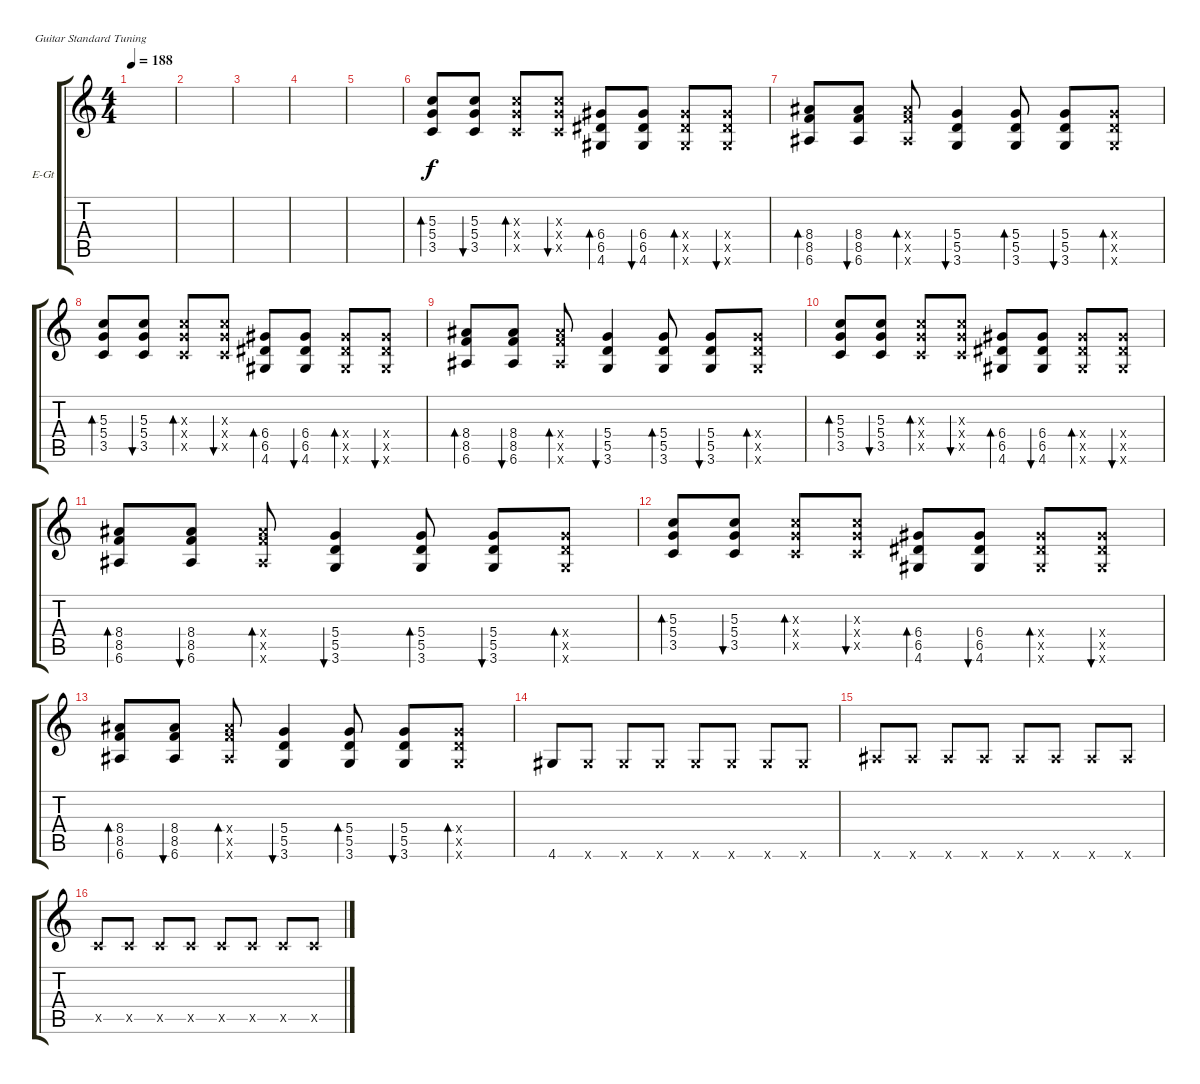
\defaultSystemsLayout 4
\bracketExtendMode groupsimilarinstruments
\firstSystemTrackNameOrientation horizontal
\otherSystemsTrackNameOrientation horizontal
\track ("Крамар наверно" "E-Gt") {instrument distortionguitar}
\staff {score tabs}
\tuning (E4 B3 G3 D3 A2 E2)
\ts (4 4)
\tempo 188
\clef g2
\ks c
|
|
|
|
|
(3.5 5.4 5.3).8{bd 37} (3.5 5.3 5.4).8{bu 31} (3.5{x} 5.3{x} 5.4{x}).8{bd 37} (3.5{x} 5.3{x} 5.4{x}).8{bu 32} (4.6 6.5 6.4).8{bd 37} (4.6 6.4 6.5).8{bu 33} (4.6{x} 6.4{x} 6.5{x}).8{bd 37} (4.6{x} 6.4{x} 6.5{x}).8{bu 34} |
(6.6 8.5 8.4).8{bd 37} (6.6 8.4 8.5).8{bu 35} (6.6{x} 8.4{x} 8.5{x}).8{bd 37} (3.6 5.5 5.4).4{bu 36} (3.6 5.5 5.4).8{bd 37} (3.6 5.5 5.4).8{bu 37} (3.6{x} 5.5{x} 5.4{x}).8{bd 37} |
(3.5 5.4 5.3).8{bd 37} (3.5 5.3 5.4).8{bu 31} (3.5{x} 5.3{x} 5.4{x}).8{bd 37} (3.5{x} 5.3{x} 5.4{x}).8{bu 32} (4.6 6.5 6.4).8{bd 37} (4.6 6.4 6.5).8{bu 33} (4.6{x} 6.4{x} 6.5{x}).8{bd 37} (4.6{x} 6.4{x} 6.5{x}).8{bu 34} |
(6.6 8.5 8.4).8{bd 37} (6.6 8.4 8.5).8{bu 35} (6.6{x} 8.4{x} 8.5{x}).8{bd 37} (3.6 5.5 5.4).4{bu 36} (3.6 5.5 5.4).8{bd 37} (3.6 5.5 5.4).8{bu 37} (3.6{x} 5.5{x} 5.4{x}).8{bd 37} |
(3.5 5.4 5.3).8{bd 37} (3.5 5.3 5.4).8{bu 31} (3.5{x} 5.3{x} 5.4{x}).8{bd 37} (3.5{x} 5.3{x} 5.4{x}).8{bu 32} (4.6 6.5 6.4).8{bd 37} (4.6 6.4 6.5).8{bu 33} (4.6{x} 6.4{x} 6.5{x}).8{bd 37} (4.6{x} 6.4{x} 6.5{x}).8{bu 34} |
(6.6 8.5 8.4).8{bd 37} (6.6 8.4 8.5).8{bu 35} (6.6{x} 8.4{x} 8.5{x}).8{bd 37} (3.6 5.5 5.4).4{bu 36} (3.6 5.5 5.4).8{bd 37} (3.6 5.5 5.4).8{bu 37} (3.6{x} 5.5{x} 5.4{x}).8{bd 37} |
(3.5 5.4 5.3).8{bd 37} (3.5 5.3 5.4).8{bu 31} (3.5{x} 5.3{x} 5.4{x}).8{bd 37} (3.5{x} 5.3{x} 5.4{x}).8{bu 32} (4.6 6.5 6.4).8{bd 37} (4.6 6.4 6.5).8{bu 33} (4.6{x} 6.4{x} 6.5{x}).8{bd 37} (4.6{x} 6.4{x} 6.5{x}).8{bu 34} |
(6.6 8.5 8.4).8{bd 37} (6.6 8.4 8.5).8{bu 35} (6.6{x} 8.4{x} 8.5{x}).8{bd 37} (3.6 5.5 5.4).4{bu 36} (3.6 5.5 5.4).8{bd 37} (3.6 5.5 5.4).8{bu 37} (3.6{x} 5.5{x} 5.4{x}).8{bd 37} |
4.6.8 4.6{x}.8 4.6{x}.8 4.6{x}.8 4.6{x}.8 4.6{x}.8 4.6{x}.8 4.6{x}.8 |
6.6{x}.8 6.6{x}.8 6.6{x}.8 6.6{x}.8 6.6{x}.8 6.6{x}.8 6.6{x}.8 6.6{x}.8 |
3.5{x}.8 3.5{x}.8 3.5{x}.8 3.5{x}.8 3.5{x}.8 3.5{x}.8 3.5{x}.8 3.5{x}.8
